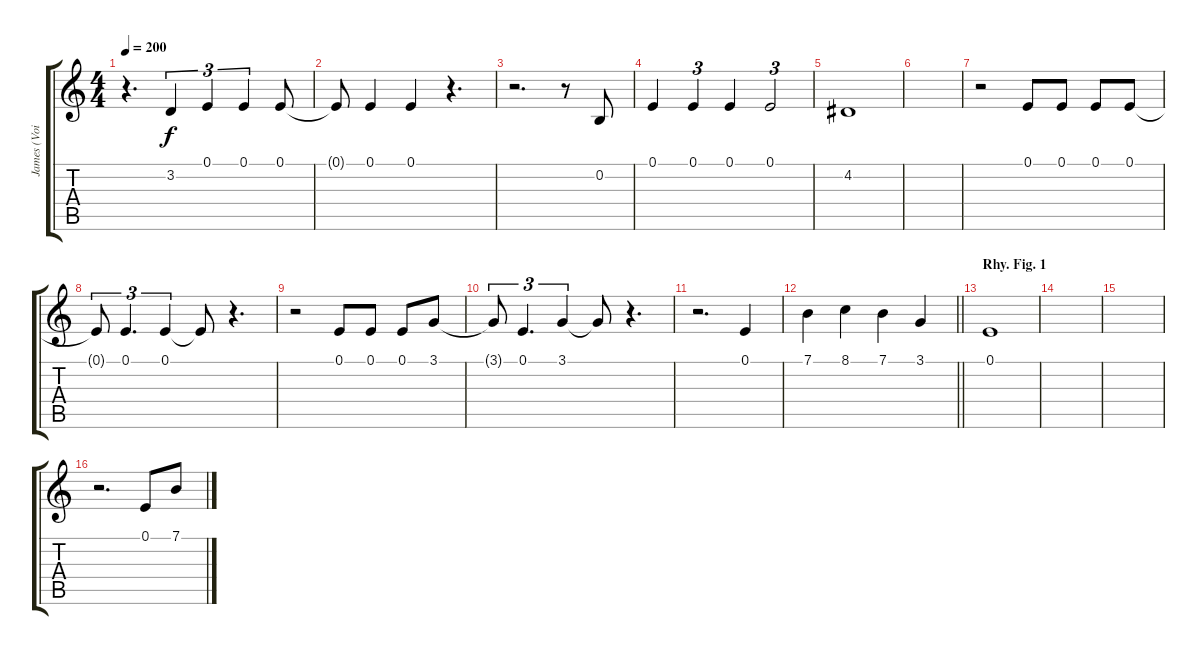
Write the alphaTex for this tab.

\track ("James (Voice)" "James (Voi") {instrument lead6voice}
\staff {score tabs}
\tuning (E4 B3 G3 D3 A2 E2) {hide}
\ts (4 4)
\tempo 200
\clef g2
\ks c
r.4{d dy f} 3.2.4{tu (3 2)} 0.1.4{tu (3 2)} 0.1.4{tu (3 2)} 0.1.8 |
0.1{t}.8 0.1.4 0.1.4 r.4{d} |
r.2{d} r.8 0.2.8 |
0.1.4 0.1.4{tu (3 2)} 0.1.4 0.1.2{tu (3 2)} |
4.2.1 |
|
r.2 0.1.8 0.1.8 0.1.8 0.1.8 |
0.1{t}.8{tu (3 2)} 0.1.4{d tu (3 2)} 0.1.4{tu (3 2)} 0.1{t}.8 r.4{d} |
r.2 0.1.8 0.1.8 0.1.8 3.1.8 |
3.1{t}.8{tu (3 2)} 0.1.4{d tu (3 2)} 3.1.4{tu (3 2)} 3.1{t}.8 r.4{d} |
r.2{d} 0.1.4 |
\barLineRight lightlight
7.1.4 8.1.4 7.1.4 3.1.4 |
\section ("" "Rhy. Fig. 1")
0.1.1 |
|
|
r.2{d} 0.1.8 7.1.8
